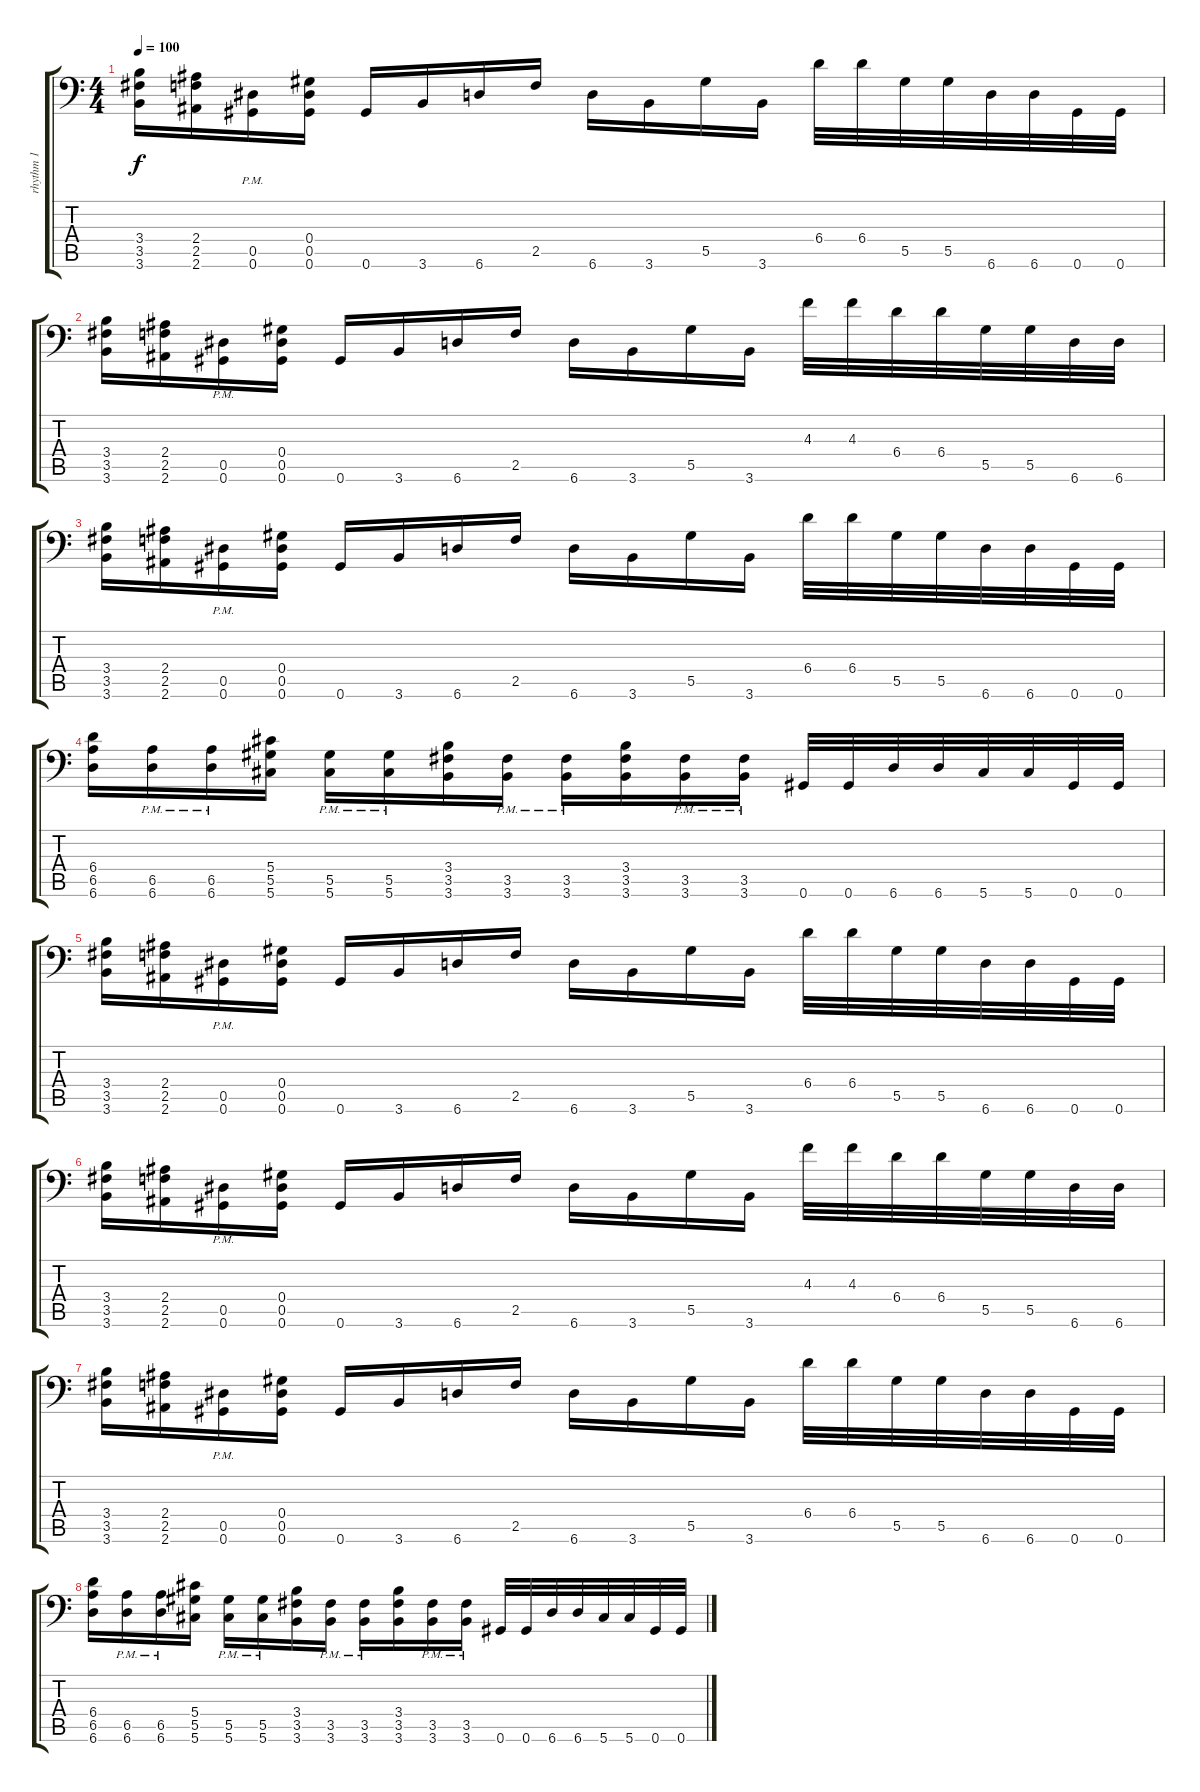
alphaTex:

\track ("rhythm 1" "rhythm 1") {instrument distortionguitar}
\staff {score tabs}
\tuning (Bb3 F3 Db3 Ab2 Eb2 Ab1) {hide}
\ts (4 4)
\tempo 100
\clef f4
\ks c
(3.4 3.5 3.6).16{dy f} (2.4 2.5 2.6).16 (0.5{pm} 0.6{pm}).16 (0.4 0.5 0.6).16 0.6.16 3.6.16 6.6.16 2.5.16 6.6.16 3.6.16 5.5.16 3.6.16 6.4.32 6.4.32 5.5.32 5.5.32 6.6.32 6.6.32 0.6.32 0.6.32 |
(3.4 3.5 3.6).16 (2.4 2.5 2.6).16 (0.5{pm} 0.6{pm}).16 (0.4 0.5 0.6).16 0.6.16 3.6.16 6.6.16 2.5.16 6.6.16 3.6.16 5.5.16 3.6.16 4.3.32 4.3.32 6.4.32 6.4.32 5.5.32 5.5.32 6.6.32 6.6.32 |
(3.4 3.5 3.6).16 (2.4 2.5 2.6).16 (0.5{pm} 0.6{pm}).16 (0.4 0.5 0.6).16 0.6.16 3.6.16 6.6.16 2.5.16 6.6.16 3.6.16 5.5.16 3.6.16 6.4.32 6.4.32 5.5.32 5.5.32 6.6.32 6.6.32 0.6.32 0.6.32 |
(6.4 6.5 6.6).16 (6.5{pm} 6.6{pm}).16 (6.5{pm} 6.6{pm}).16 (5.4 5.5 5.6).16 (5.5{pm} 5.6{pm}).16 (5.5{pm} 5.6{pm}).16 (3.4 3.5 3.6).16 (3.5{pm} 3.6{pm}).16 (3.5{pm} 3.6{pm}).16 (3.4 3.5 3.6).16 (3.5{pm} 3.6{pm}).16 (3.5{pm} 3.6{pm}).16 0.6.32 0.6.32 6.6.32 6.6.32 5.6.32 5.6.32 0.6.32 0.6.32 |
(3.4 3.5 3.6).16 (2.4 2.5 2.6).16 (0.5{pm} 0.6{pm}).16 (0.4 0.5 0.6).16 0.6.16 3.6.16 6.6.16 2.5.16 6.6.16 3.6.16 5.5.16 3.6.16 6.4.32 6.4.32 5.5.32 5.5.32 6.6.32 6.6.32 0.6.32 0.6.32 |
(3.4 3.5 3.6).16 (2.4 2.5 2.6).16 (0.5{pm} 0.6{pm}).16 (0.4 0.5 0.6).16 0.6.16 3.6.16 6.6.16 2.5.16 6.6.16 3.6.16 5.5.16 3.6.16 4.3.32 4.3.32 6.4.32 6.4.32 5.5.32 5.5.32 6.6.32 6.6.32 |
(3.4 3.5 3.6).16 (2.4 2.5 2.6).16 (0.5{pm} 0.6{pm}).16 (0.4 0.5 0.6).16 0.6.16 3.6.16 6.6.16 2.5.16 6.6.16 3.6.16 5.5.16 3.6.16 6.4.32 6.4.32 5.5.32 5.5.32 6.6.32 6.6.32 0.6.32 0.6.32 |
(6.4 6.5 6.6).16 (6.5{pm} 6.6{pm}).16 (6.5{pm} 6.6{pm}).16 (5.4 5.5 5.6).16 (5.5{pm} 5.6{pm}).16 (5.5{pm} 5.6{pm}).16 (3.4 3.5 3.6).16 (3.5{pm} 3.6{pm}).16 (3.5{pm} 3.6{pm}).16 (3.4 3.5 3.6).16 (3.5{pm} 3.6{pm}).16 (3.5{pm} 3.6{pm}).16 0.6.32 0.6.32 6.6.32 6.6.32 5.6.32 5.6.32 0.6.32 0.6.32
